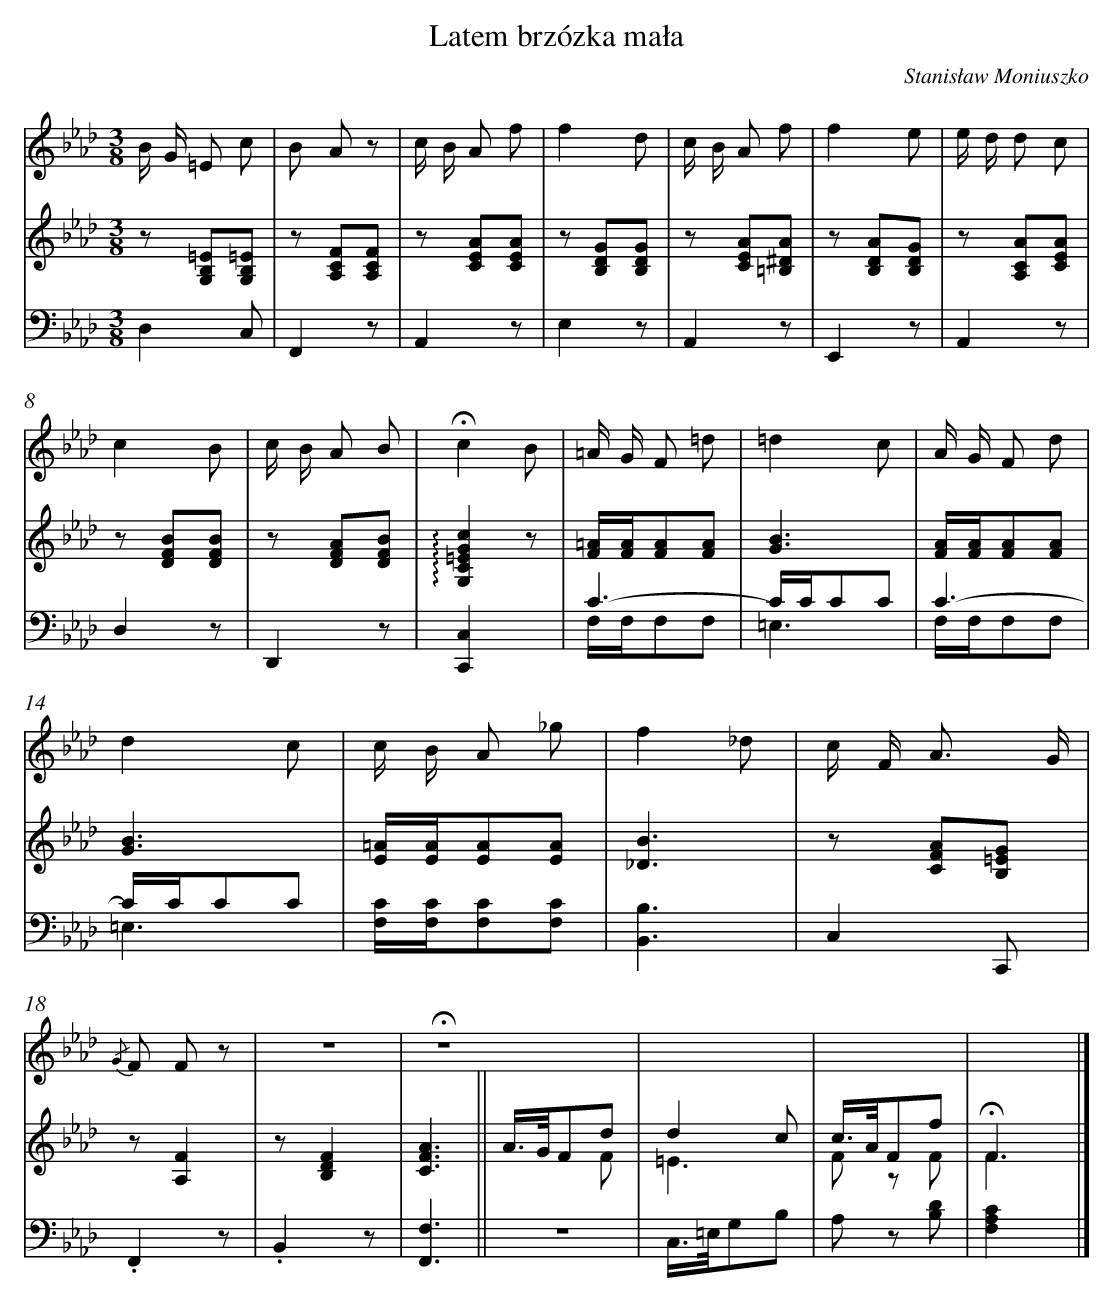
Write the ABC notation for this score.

X:1
T: Latem brzózka mała
C: Stanisław Moniuszko
L: 1/8
M: 3/8
V: 1 clef=treble
V: 2 clef=treble
V: 3 clef=bass
K: Ab
[V:1] B/ G/ =E c |
[V:2] z [=EB,G,][=EB,G,] |
[V:3] D,2C, |
[V:1] B A z |
[V:2] z [FCA,][FCA,] |
[V:3] F,,2z |
[V:1] c/ B/ A f |
[V:2] z [AEC][AEC] |
[V:3] A,,2z |
[V:1] f2d |
[V:2] z [GDB,][GDB,] |
[V:3] E,2z |
[V:1] c/ B/ A f |
[V:2] z [AEC][A^D=B,] |
[V:3] A,,2z |
[V:1] f2e |
[V:2] z [ADB,][GDB,] |
[V:3] E,,2z |
[V:1] e/ d/ d c |
[V:2] z [ACA,][AEC] |
[V:3] A,,2z |
[V:1] c2B |
[V:2] z [BFD][BFD] |
[V:3] D,2z |
[V:1] c/ B/ A B |
[V:2] z [AFD][BFD] |
[V:3] D,,2z |
[V:1] !fermata!c2B |
[V:2] !arpeggio![c2G2=E2C2G,2]z |
[V:3] [C,2C,,2]x |
[V:1] =A/ G/ F =d |
[V:2] [=A/F/][A/F/][AF][AF] |
[V:3] C3- & F,/F,/F,F, |
[V:1] =d2c |
[V:2] [B3G3] |
[V:3] C/C/CC & =E,3 |
[V:1] A/ G/ F d |
[V:2] [A/F/][A/F/][AF][AF] |
[V:3] C3- & F,/F,/F,F, |
[V:1] d2c |
[V:2] [B3G3] |
[V:3] C/C/CC & =E,3 |
[V:1] c/ B/ A _g |
[V:2] [=A/E/][A/E/][AE][AE] |
[V:3] [C/F,/][C/F,/][CF,][CF,] |
[V:1] f2_d |
[V:2] [B3_D3] |
[V:3] [B,3B,,3] |
[V:1] c/ F< A G/ |
[V:2] z [AFC][G=EB,] |
[V:3] C,2C,, |
[V:1] {/G} F F z |
[V:2] z[F2A,2] |
[V:3] .F,,2z |
[V:1] z3 |
[V:2] z[F2D2B,2] |
[V:3] .B,,2z |
[V:1] !fermata!z3 [|]
[V:2] [A3F3C3] ||
[V:3] [F,3F,,3] ||
[V:1] x3 |
[V:2] A/>G/Fd & x2F |
[V:3] z3 |
[V:1] x3 |
[V:2] d2c & =E3 |
[V:3] C,/>=E,/G,B, |
[V:1] x3 |
[V:2] c/>A/Ff & F z F |
[V:3] A, z [DB,] |
[V:1] x3 |]
[V:2] !fermata!F3 & F3 |]
[V:3] [C2A,2F,2]x |]
